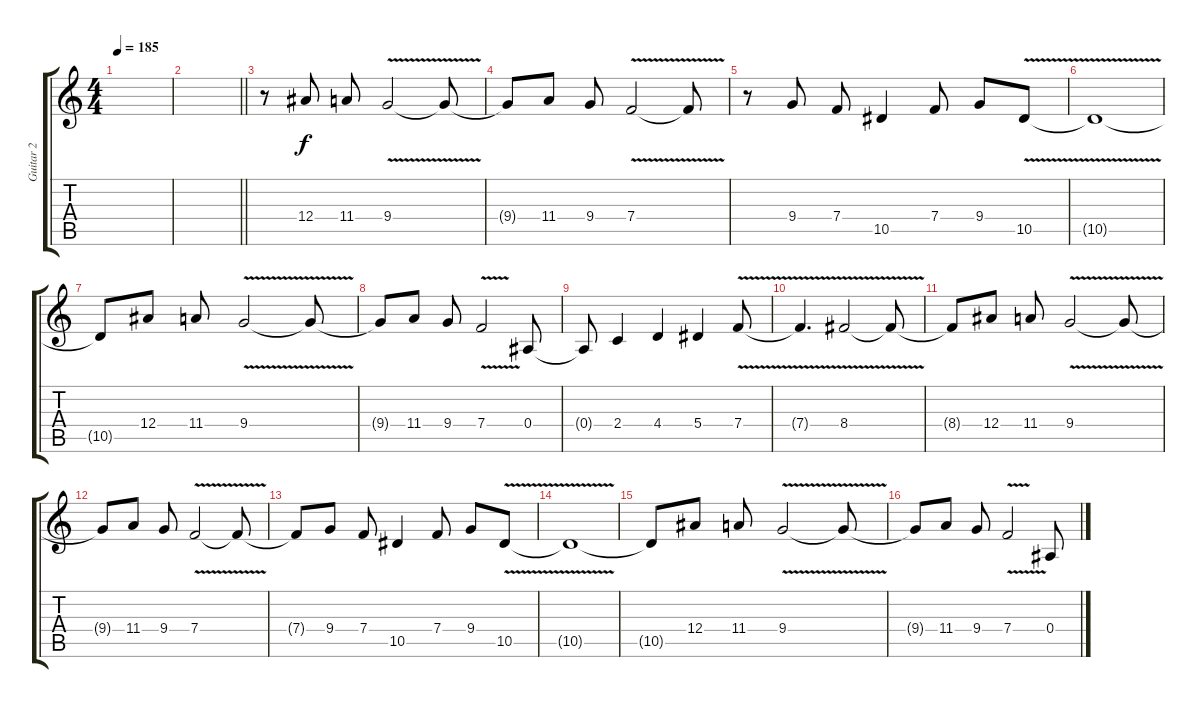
\track ("Guitar 2" "Guitar 2") {instrument distortionguitar}
\staff {score tabs}
\tuning (C4 G3 Eb3 Bb2 F2 C2) {hide}
\ts (4 4)
\tempo 185
\clef g2
\ks c
|
\barLineRight lightlight
|
r.8 12.4.8 11.4.8 9.4{v}.2 9.4{t}.8 |
9.4{t}.8 11.4.8 9.4.8 7.4{v}.2 7.4{t}.8 |
r.8 9.4.8 7.4.8 10.5.4 7.4.8 9.4.8 10.5{v}.8 |
10.5{t}.1 |
10.5{t}.8 12.4.8 11.4.8 9.4{v}.2 9.4{t}.8 |
9.4{t}.8 11.4.8 9.4.8 7.4{v}.2 0.4.8 |
0.4{t}.8 2.4.4 4.4.4 5.4.4 7.4{v}.8 |
7.4{t}.4{d} 8.4{v}.2 8.4{t}.8 |
8.4{t}.8 12.4.8 11.4.8 9.4{v}.2 9.4{t}.8 |
9.4{t}.8 11.4.8 9.4.8 7.4{v}.2 7.4{t}.8 |
7.4{t}.8 9.4.8 7.4.8 10.5.4 7.4.8 9.4.8 10.5{v}.8 |
10.5{t}.1 |
10.5{t}.8 12.4.8 11.4.8 9.4{v}.2 9.4{t}.8 |
9.4{t}.8 11.4.8 9.4.8 7.4{v}.2 0.4.8
